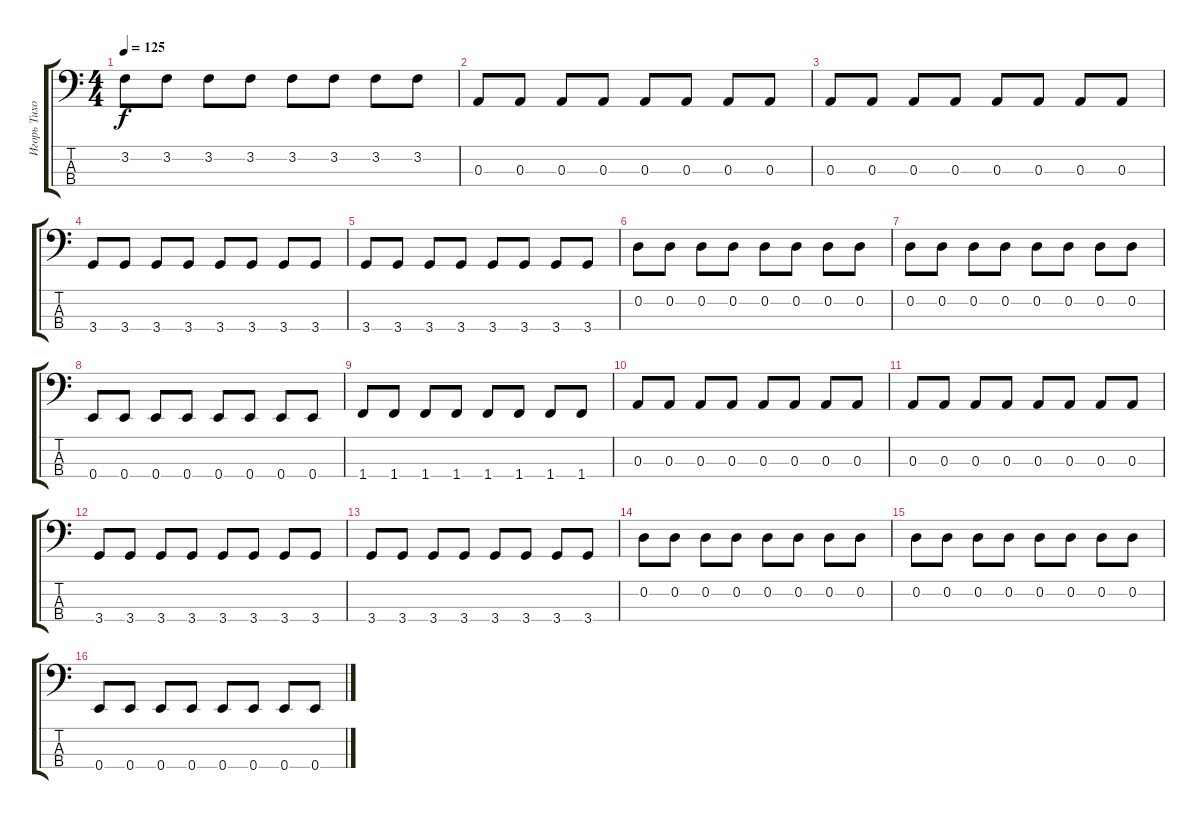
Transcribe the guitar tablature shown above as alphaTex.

\track ("Игорь Тихомиров" "Игорь Тихо") {instrument fretlessbass}
\staff {score tabs}
\tuning (G2 D2 A1 E1) {hide}
\ts (4 4)
\tempo 125
\clef f4
\ks c
3.2.8{dy f} 3.2.8 3.2.8 3.2.8 3.2.8 3.2.8 3.2.8 3.2.8 |
0.3.8 0.3.8 0.3.8 0.3.8 0.3.8 0.3.8 0.3.8 0.3.8 |
0.3.8 0.3.8 0.3.8 0.3.8 0.3.8 0.3.8 0.3.8 0.3.8 |
3.4.8 3.4.8 3.4.8 3.4.8 3.4.8 3.4.8 3.4.8 3.4.8 |
3.4.8 3.4.8 3.4.8 3.4.8 3.4.8 3.4.8 3.4.8 3.4.8 |
0.2.8 0.2.8 0.2.8 0.2.8 0.2.8 0.2.8 0.2.8 0.2.8 |
0.2.8 0.2.8 0.2.8 0.2.8 0.2.8 0.2.8 0.2.8 0.2.8 |
0.4.8 0.4.8 0.4.8 0.4.8 0.4.8 0.4.8 0.4.8 0.4.8 |
1.4.8 1.4.8 1.4.8 1.4.8 1.4.8 1.4.8 1.4.8 1.4.8 |
0.3.8 0.3.8 0.3.8 0.3.8 0.3.8 0.3.8 0.3.8 0.3.8 |
0.3.8 0.3.8 0.3.8 0.3.8 0.3.8 0.3.8 0.3.8 0.3.8 |
3.4.8 3.4.8 3.4.8 3.4.8 3.4.8 3.4.8 3.4.8 3.4.8 |
3.4.8 3.4.8 3.4.8 3.4.8 3.4.8 3.4.8 3.4.8 3.4.8 |
0.2.8 0.2.8 0.2.8 0.2.8 0.2.8 0.2.8 0.2.8 0.2.8 |
0.2.8 0.2.8 0.2.8 0.2.8 0.2.8 0.2.8 0.2.8 0.2.8 |
0.4.8 0.4.8 0.4.8 0.4.8 0.4.8 0.4.8 0.4.8 0.4.8
